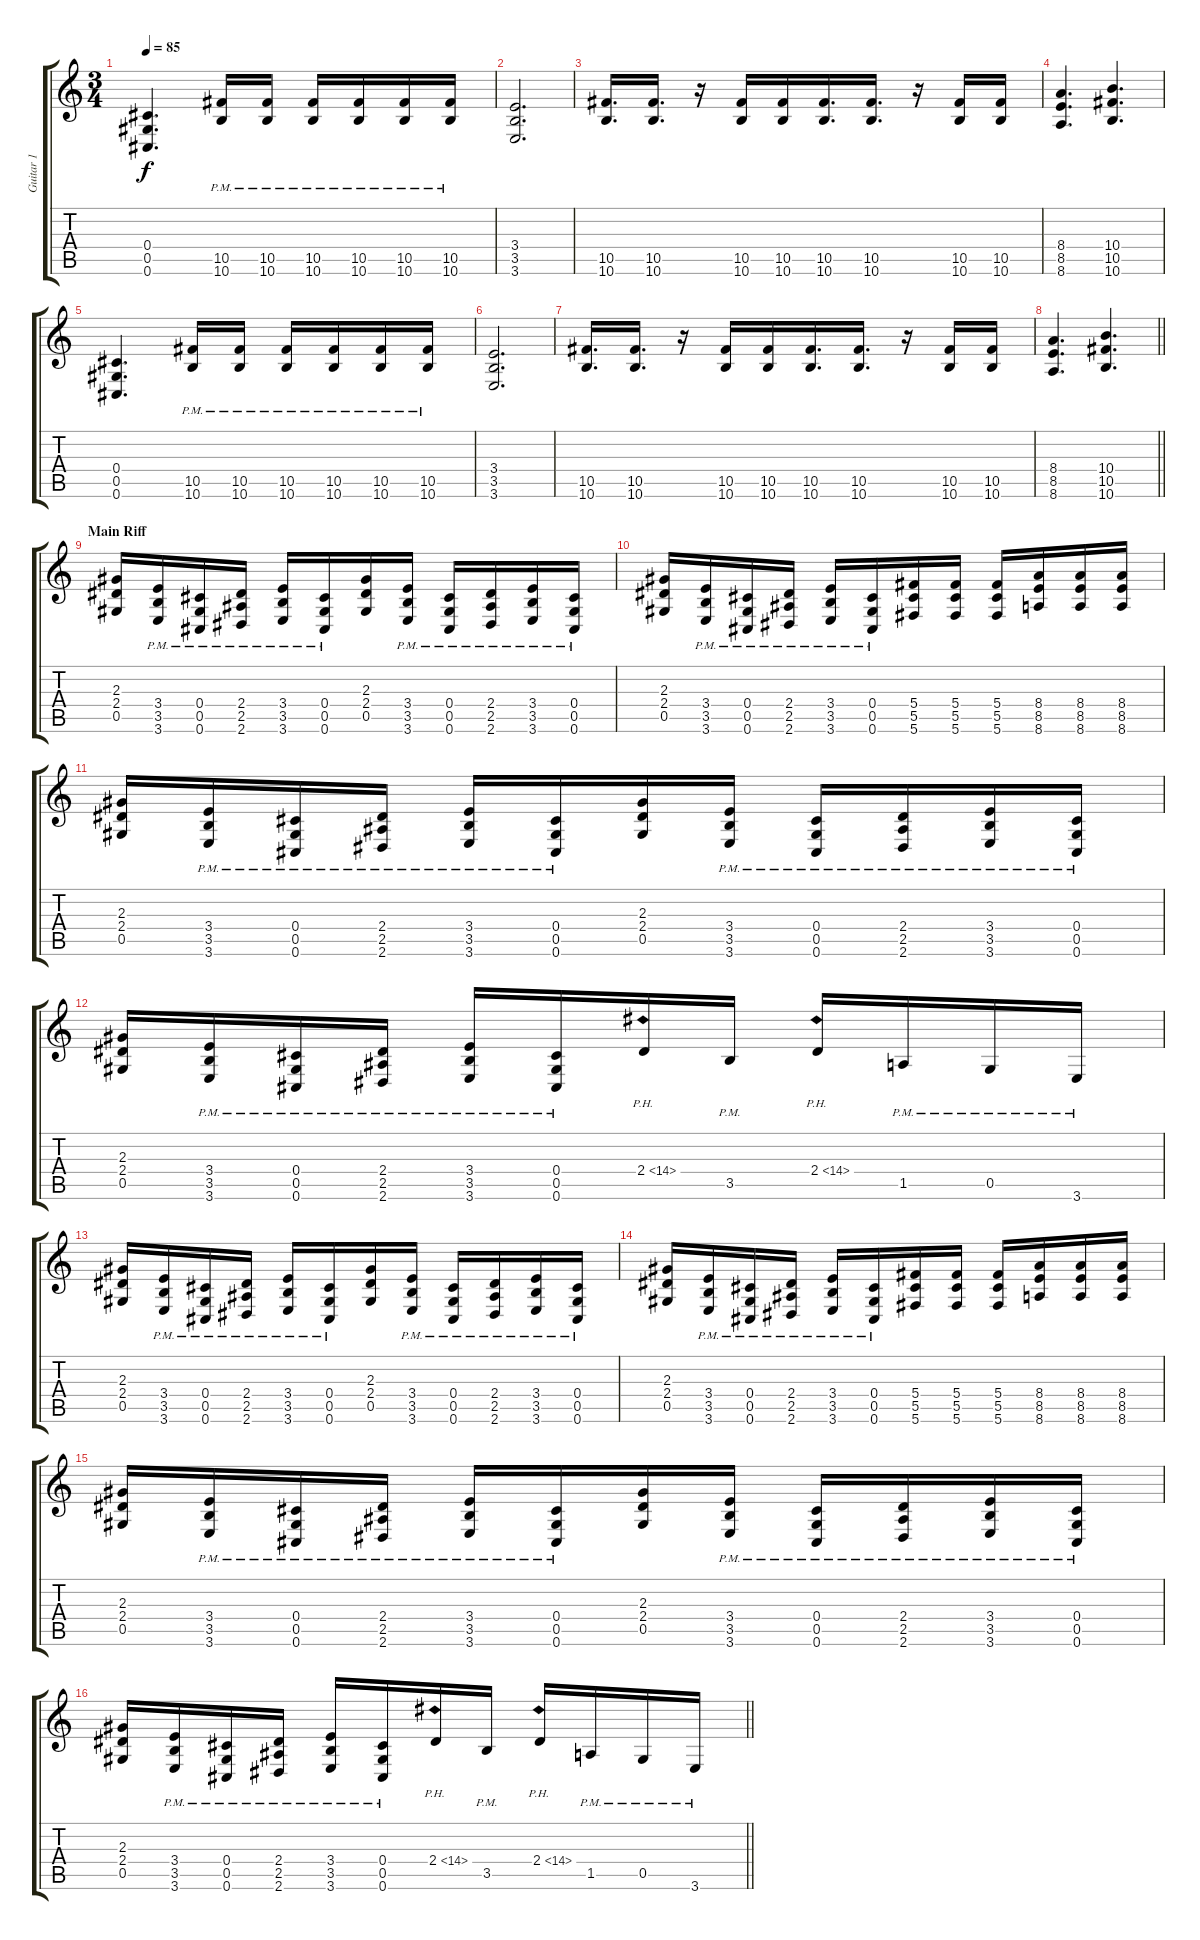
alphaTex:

\track ("Guitar 1" "Guitar 1") {instrument distortionguitar}
\staff {score tabs}
\tuning (Eb4 Bb3 Gb3 Db3 Ab2 Db2) {hide}
\ts (3 4)
\tempo 85
\clef g2
\ks c
(0.4 0.5 0.6).4{d dy f} (10.5{pm} 10.6{pm}).16 (10.5{pm} 10.6{pm}).16 (10.5{pm} 10.6{pm}).16 (10.5{pm} 10.6{pm}).16 (10.5{pm} 10.6{pm}).16 (10.5{pm} 10.6{pm}).16 |
(3.4 3.5 3.6).2{d} |
(10.5 10.6).16{d} (10.5 10.6).16{d} r.16 (10.5 10.6).16 (10.5 10.6).16 (10.5 10.6).16{d} (10.5 10.6).16{d} r.16 (10.5 10.6).16 (10.5 10.6).16 |
(8.4 8.5 8.6).4{d} (10.4 10.5 10.6).4{d} |
(0.4 0.5 0.6).4{d} (10.5{pm} 10.6{pm}).16 (10.5{pm} 10.6{pm}).16 (10.5{pm} 10.6{pm}).16 (10.5{pm} 10.6{pm}).16 (10.5{pm} 10.6{pm}).16 (10.5{pm} 10.6{pm}).16 |
(3.4 3.5 3.6).2{d} |
(10.5 10.6).16{d} (10.5 10.6).16{d} r.16 (10.5 10.6).16 (10.5 10.6).16 (10.5 10.6).16{d} (10.5 10.6).16{d} r.16 (10.5 10.6).16 (10.5 10.6).16 |
\barLineRight lightlight
(8.4 8.5 8.6).4{d} (10.4 10.5 10.6).4{d} |
\section ("" "Main Riff")
(2.3 2.4 0.5).16 (3.4{pm} 3.5{pm} 3.6{pm}).16 (0.4{pm} 0.5{pm} 0.6{pm}).16 (2.4{pm} 2.5{pm} 2.6{pm}).16 (3.4{pm} 3.5{pm} 3.6{pm}).16 (0.4{pm} 0.5{pm} 0.6{pm}).16 (2.3 2.4 0.5).16 (3.4{pm} 3.5{pm} 3.6{pm}).16 (0.4{pm} 0.5{pm} 0.6{pm}).16 (2.4{pm} 2.5{pm} 2.6{pm}).16 (3.4{pm} 3.5{pm} 3.6{pm}).16 (0.4{pm} 0.5{pm} 0.6{pm}).16 |
(2.3 2.4 0.5).16 (3.4{pm} 3.5{pm} 3.6{pm}).16 (0.4{pm} 0.5{pm} 0.6{pm}).16 (2.4{pm} 2.5{pm} 2.6{pm}).16 (3.4{pm} 3.5{pm} 3.6{pm}).16 (0.4{pm} 0.5{pm} 0.6{pm}).16 (5.4 5.5 5.6).16 (5.4 5.5 5.6).16 (5.4 5.5 5.6).16 (8.4 8.5 8.6).16 (8.4 8.5 8.6).16 (8.4 8.5 8.6).16 |
(2.3 2.4 0.5).16 (3.4{pm} 3.5{pm} 3.6{pm}).16 (0.4{pm} 0.5{pm} 0.6{pm}).16 (2.4{pm} 2.5{pm} 2.6{pm}).16 (3.4{pm} 3.5{pm} 3.6{pm}).16 (0.4{pm} 0.5{pm} 0.6{pm}).16 (2.3 2.4 0.5).16 (3.4{pm} 3.5{pm} 3.6{pm}).16 (0.4{pm} 0.5{pm} 0.6{pm}).16 (2.4{pm} 2.5{pm} 2.6{pm}).16 (3.4{pm} 3.5{pm} 3.6{pm}).16 (0.4{pm} 0.5{pm} 0.6{pm}).16 |
(2.3 2.4 0.5).16 (3.4{pm} 3.5{pm} 3.6{pm}).16 (0.4{pm} 0.5{pm} 0.6{pm}).16 (2.4{pm} 2.5{pm} 2.6{pm}).16 (3.4{pm} 3.5{pm} 3.6{pm}).16 (0.4{pm} 0.5{pm} 0.6{pm}).16 2.4{ph 12}.16 3.5{pm}.16 2.4{ph 12}.16 1.5{pm}.16 0.5{pm}.16 3.6{pm}.16 |
(2.3 2.4 0.5).16 (3.4{pm} 3.5{pm} 3.6{pm}).16 (0.4{pm} 0.5{pm} 0.6{pm}).16 (2.4{pm} 2.5{pm} 2.6{pm}).16 (3.4{pm} 3.5{pm} 3.6{pm}).16 (0.4{pm} 0.5{pm} 0.6{pm}).16 (2.3 2.4 0.5).16 (3.4{pm} 3.5{pm} 3.6{pm}).16 (0.4{pm} 0.5{pm} 0.6{pm}).16 (2.4{pm} 2.5{pm} 2.6{pm}).16 (3.4{pm} 3.5{pm} 3.6{pm}).16 (0.4{pm} 0.5{pm} 0.6{pm}).16 |
(2.3 2.4 0.5).16 (3.4{pm} 3.5{pm} 3.6{pm}).16 (0.4{pm} 0.5{pm} 0.6{pm}).16 (2.4{pm} 2.5{pm} 2.6{pm}).16 (3.4{pm} 3.5{pm} 3.6{pm}).16 (0.4{pm} 0.5{pm} 0.6{pm}).16 (5.4 5.5 5.6).16 (5.4 5.5 5.6).16 (5.4 5.5 5.6).16 (8.4 8.5 8.6).16 (8.4 8.5 8.6).16 (8.4 8.5 8.6).16 |
(2.3 2.4 0.5).16 (3.4{pm} 3.5{pm} 3.6{pm}).16 (0.4{pm} 0.5{pm} 0.6{pm}).16 (2.4{pm} 2.5{pm} 2.6{pm}).16 (3.4{pm} 3.5{pm} 3.6{pm}).16 (0.4{pm} 0.5{pm} 0.6{pm}).16 (2.3 2.4 0.5).16 (3.4{pm} 3.5{pm} 3.6{pm}).16 (0.4{pm} 0.5{pm} 0.6{pm}).16 (2.4{pm} 2.5{pm} 2.6{pm}).16 (3.4{pm} 3.5{pm} 3.6{pm}).16 (0.4{pm} 0.5{pm} 0.6{pm}).16 |
\barLineRight lightlight
(2.3 2.4 0.5).16 (3.4{pm} 3.5{pm} 3.6{pm}).16 (0.4{pm} 0.5{pm} 0.6{pm}).16 (2.4{pm} 2.5{pm} 2.6{pm}).16 (3.4{pm} 3.5{pm} 3.6{pm}).16 (0.4{pm} 0.5{pm} 0.6{pm}).16 2.4{ph 12}.16 3.5{pm}.16 2.4{ph 12}.16 1.5{pm}.16 0.5{pm}.16 3.6{pm}.16
